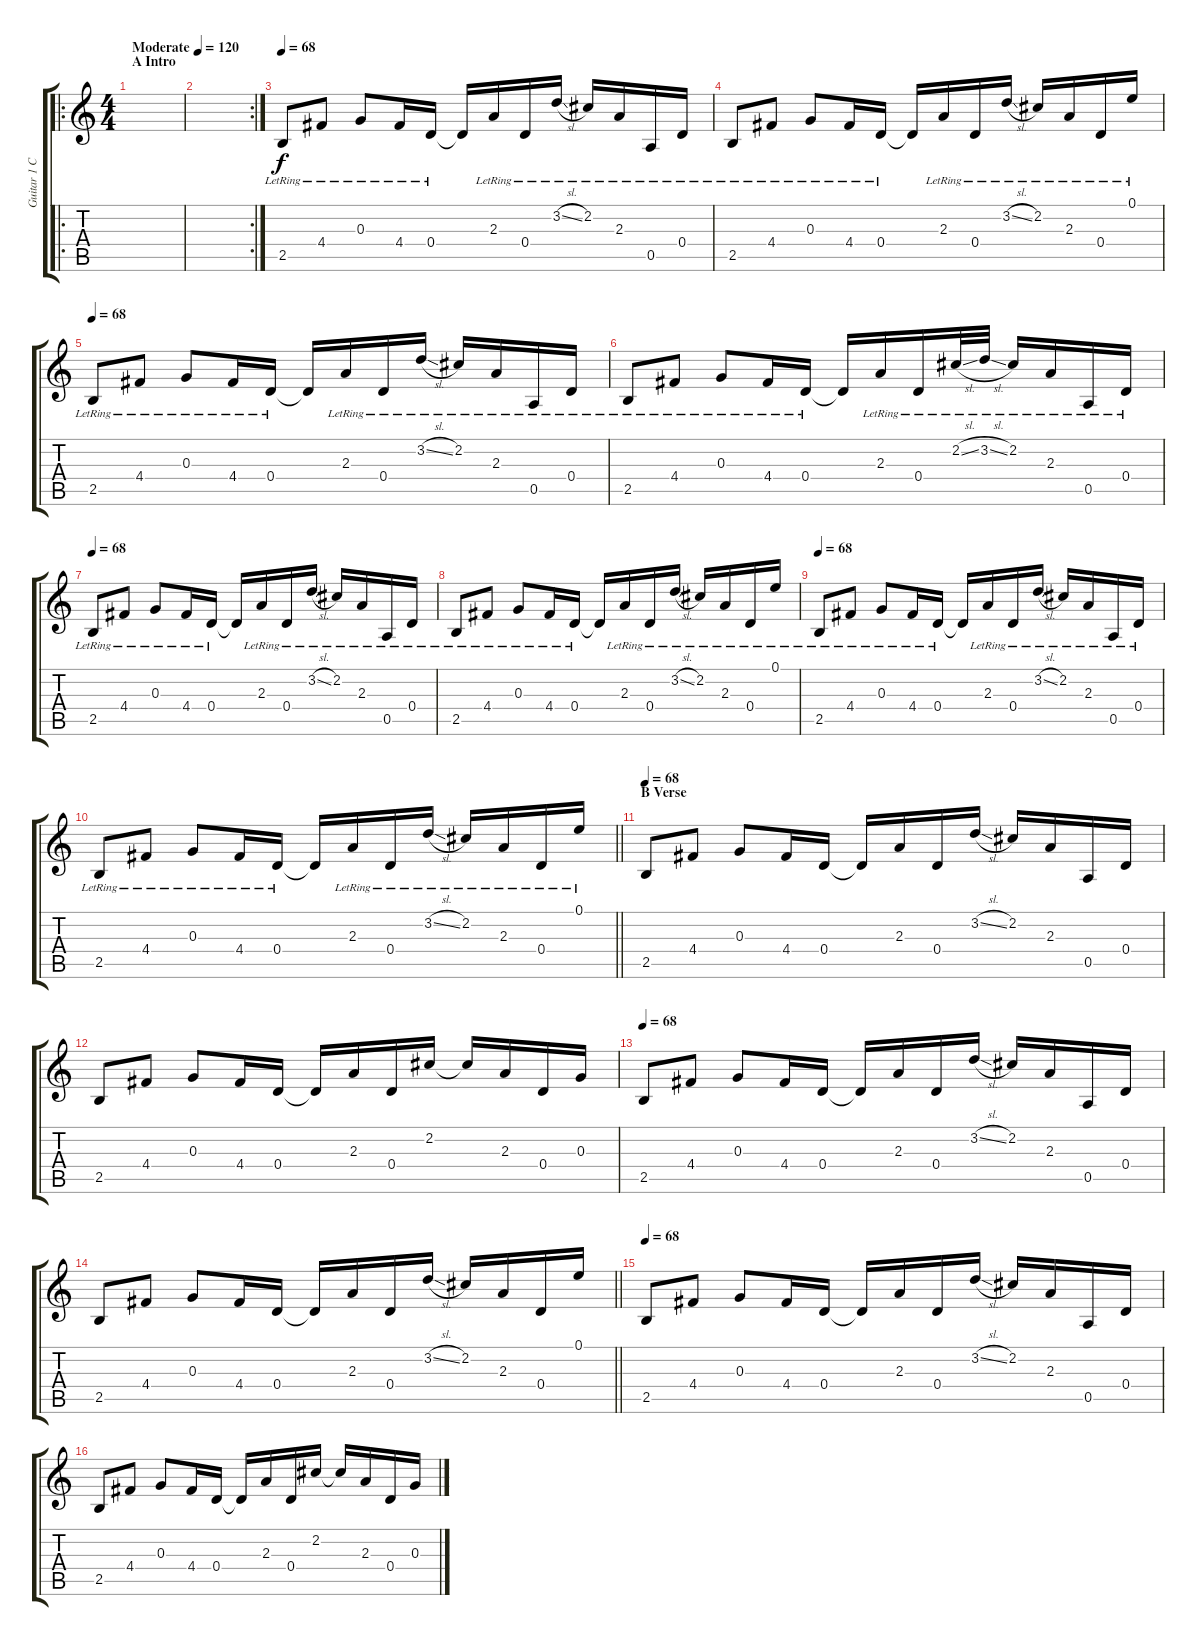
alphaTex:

\track ("Guitar 1 CLEAN" "Guitar 1 C") {instrument electricguitarclean bank 4}
\staff {score tabs}
\tuning (E4 B3 G3 D3 A2 E2) {hide}
\ro
\ts (4 4)
\section ("" "A Intro")
\tempo (120 "Moderate")
\tempo 68
\tempo (120 "Moderate")
\clef g2
\ks c
|
\rc 2
|
\tempo 68
2.5{lr}.8 4.4{lr}.8 0.3{lr}.8 4.4{lr}.16 0.4{lr}.16 0.4{t}.16 2.3{lr}.16 0.4{lr}.16 3.2{sl lr}.16 2.2{lr}.16 2.3{lr}.16 0.5{lr}.16 0.4{lr}.16 |
2.5{lr}.8 4.4{lr}.8 0.3{lr}.8 4.4{lr}.16 0.4{lr}.16 0.4{t}.16 2.3{lr}.16 0.4{lr}.16 3.2{sl lr}.16 2.2{lr}.16 2.3{lr}.16 0.4{lr}.16 0.1{lr}.16 |
\tempo 68
2.5{lr}.8 4.4{lr}.8 0.3{lr}.8 4.4{lr}.16 0.4{lr}.16 0.4{t}.16 2.3{lr}.16 0.4{lr}.16 3.2{sl lr}.16 2.2{lr}.16 2.3{lr}.16 0.5{lr}.16 0.4{lr}.16 |
2.5{lr}.8 4.4{lr}.8 0.3{lr}.8 4.4{lr}.16 0.4{lr}.16 0.4{t}.16 2.3{lr}.16 0.4{lr}.16 2.2{sl lr}.32 3.2{sl lr}.32 2.2{lr}.16 2.3{lr}.16 0.5{lr}.16 0.4{lr}.16 |
\tempo 68
2.5{lr}.8 4.4{lr}.8 0.3{lr}.8 4.4{lr}.16 0.4{lr}.16 0.4{t}.16 2.3{lr}.16 0.4{lr}.16 3.2{sl lr}.16 2.2{lr}.16 2.3{lr}.16 0.5{lr}.16 0.4{lr}.16 |
2.5{lr}.8 4.4{lr}.8 0.3{lr}.8 4.4{lr}.16 0.4{lr}.16 0.4{t}.16 2.3{lr}.16 0.4{lr}.16 3.2{sl lr}.16 2.2{lr}.16 2.3{lr}.16 0.4{lr}.16 0.1{lr}.16 |
\tempo 68
2.5{lr}.8 4.4{lr}.8 0.3{lr}.8 4.4{lr}.16 0.4{lr}.16 0.4{t}.16 2.3{lr}.16 0.4{lr}.16 3.2{sl lr}.16 2.2{lr}.16 2.3{lr}.16 0.5{lr}.16 0.4{lr}.16 |
\barLineRight lightlight
2.5{lr}.8 4.4{lr}.8 0.3{lr}.8 4.4{lr}.16 0.4{lr}.16 0.4{t}.16 2.3{lr}.16 0.4{lr}.16 3.2{sl lr}.16 2.2{lr}.16 2.3{lr}.16 0.4{lr}.16 0.1{lr}.16 |
\section ("" "B Verse")
\tempo 68
2.5.8 4.4.8 0.3.8 4.4.16 0.4.16 0.4{t}.16 2.3.16 0.4.16 3.2{sl}.16 2.2.16 2.3.16 0.5.16 0.4.16 |
2.5.8 4.4.8 0.3.8 4.4.16 0.4.16 0.4{t}.16 2.3.16 0.4.16 2.2.16 2.2{t}.16 2.3.16 0.4.16 0.3.16 |
\tempo 68
2.5.8 4.4.8 0.3.8 4.4.16 0.4.16 0.4{t}.16 2.3.16 0.4.16 3.2{sl}.16 2.2.16 2.3.16 0.5.16 0.4.16 |
\barLineRight lightlight
2.5.8 4.4.8 0.3.8 4.4.16 0.4.16 0.4{t}.16 2.3.16 0.4.16 3.2{sl}.16 2.2.16 2.3.16 0.4.16 0.1.16 |
\tempo 68
2.5.8 4.4.8 0.3.8 4.4.16 0.4.16 0.4{t}.16 2.3.16 0.4.16 3.2{sl}.16 2.2.16 2.3.16 0.5.16 0.4.16 |
2.5.8 4.4.8 0.3.8 4.4.16 0.4.16 0.4{t}.16 2.3.16 0.4.16 2.2.16 2.2{t}.16 2.3.16 0.4.16 0.3.16
